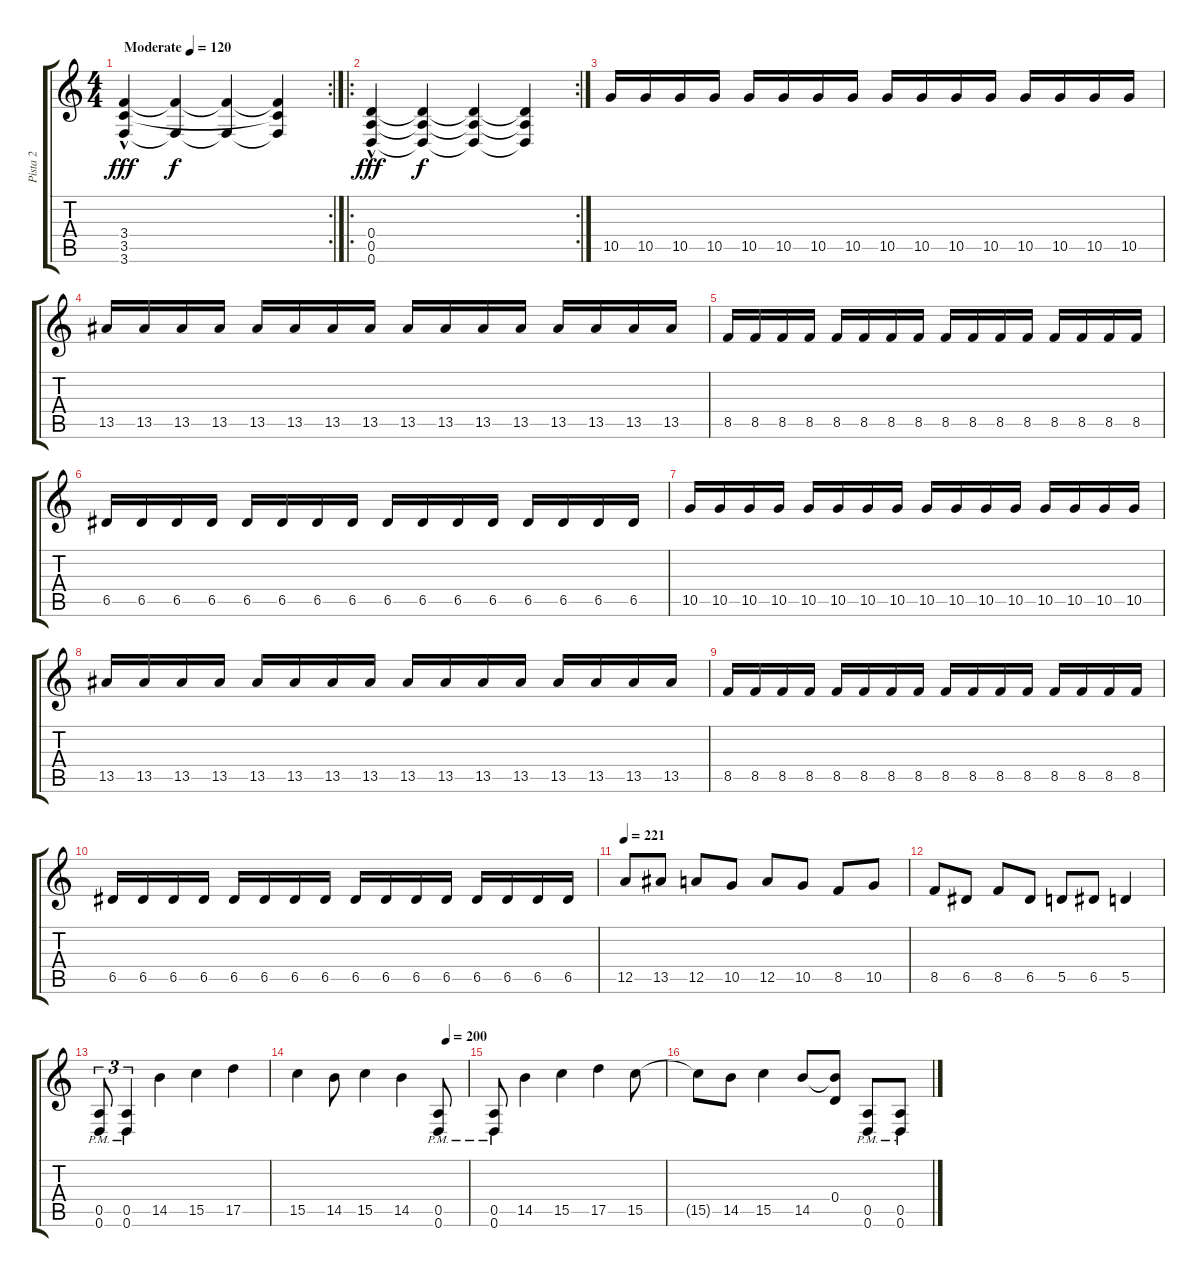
\track ("Pista 2" "Pista 2") {instrument distortionguitar}
\staff {score tabs}
\tuning (E4 B3 G3 D3 A2 D2) {hide}
\rc 2
\ts (4 4)
\tempo (120 "Moderate")
\clef g2
\ks c
(3.4{hac} 3.5{hac} 3.6{hac}).4{dy fff instrument distortionguitar} (3.4{t} 3.6{t}).4{dy f} (3.4{t} 3.6{t}).4 (3.4{t} 3.5{t} 3.6{t}).4 |
\ro
\rc 2
(0.4{hac} 0.5{hac} 0.6{hac}).4{dy fff} (0.4{t} 0.5{t} 0.6{t}).4{dy f} (0.4{t} 0.5{t} 0.6{t}).4 (0.4{t} 0.5{t} 0.6{t}).4 |
10.5.16 10.5.16 10.5.16 10.5.16 10.5.16 10.5.16 10.5.16 10.5.16 10.5.16 10.5.16 10.5.16 10.5.16 10.5.16 10.5.16 10.5.16 10.5.16 |
13.5.16 13.5.16 13.5.16 13.5.16 13.5.16 13.5.16 13.5.16 13.5.16 13.5.16 13.5.16 13.5.16 13.5.16 13.5.16 13.5.16 13.5.16 13.5.16 |
8.5.16 8.5.16 8.5.16 8.5.16 8.5.16 8.5.16 8.5.16 8.5.16 8.5.16 8.5.16 8.5.16 8.5.16 8.5.16 8.5.16 8.5.16 8.5.16 |
6.5.16 6.5.16 6.5.16 6.5.16 6.5.16 6.5.16 6.5.16 6.5.16 6.5.16 6.5.16 6.5.16 6.5.16 6.5.16 6.5.16 6.5.16 6.5.16 |
10.5.16 10.5.16 10.5.16 10.5.16 10.5.16 10.5.16 10.5.16 10.5.16 10.5.16 10.5.16 10.5.16 10.5.16 10.5.16 10.5.16 10.5.16 10.5.16 |
13.5.16 13.5.16 13.5.16 13.5.16 13.5.16 13.5.16 13.5.16 13.5.16 13.5.16 13.5.16 13.5.16 13.5.16 13.5.16 13.5.16 13.5.16 13.5.16 |
8.5.16 8.5.16 8.5.16 8.5.16 8.5.16 8.5.16 8.5.16 8.5.16 8.5.16 8.5.16 8.5.16 8.5.16 8.5.16 8.5.16 8.5.16 8.5.16 |
6.5.16 6.5.16 6.5.16 6.5.16 6.5.16 6.5.16 6.5.16 6.5.16 6.5.16 6.5.16 6.5.16 6.5.16 6.5.16 6.5.16 6.5.16 6.5.16 |
\tempo 221
12.5.8 13.5.8 12.5.8 10.5.8 12.5.8 10.5.8 8.5.8 10.5.8 |
8.5.8 6.5.8 8.5.8 6.5.8 5.5.8 6.5.8 5.5.4 |
(0.5{pm} 0.6{pm}).8{tu (3 2) volume 9} (0.5{pm} 0.6{pm}).4{tu (3 2)} 14.5.4 15.5.4 17.5.4 |
\tempo (200 0.875)
15.5.4 14.5.8 15.5.4 14.5.4 (0.5{pm} 0.6{pm}).8 |
(0.5{pm} 0.6{pm}).8 14.5.4 15.5.4 17.5.4 15.5.8 |
15.5{t}.8 14.5.8 15.5.4 14.5.8 (0.4 14.5{t}).8 (0.5{pm} 0.6{pm}).8 (0.5{pm} 0.6{pm}).8
